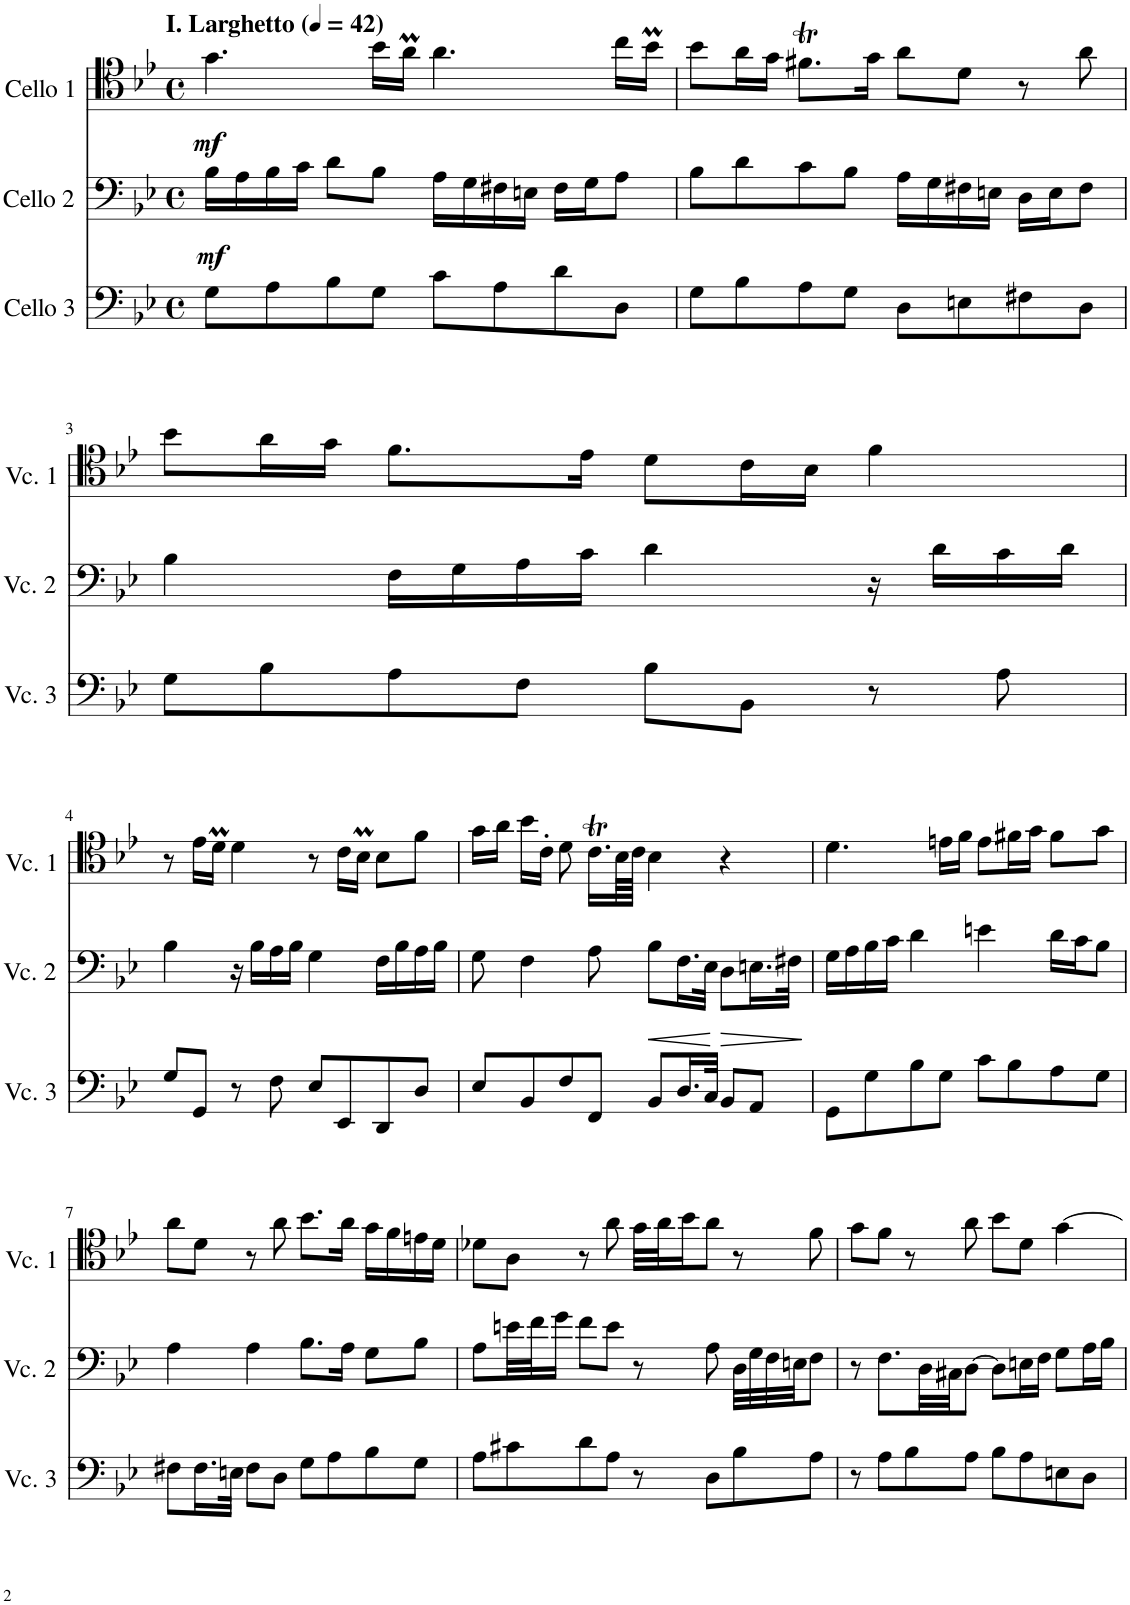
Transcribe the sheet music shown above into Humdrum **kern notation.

**kern	**kern	**dynam	**kern	**dynam
*part3	*part2	*part2	*part1	*part1
*staff3	*staff2	*staff2	*staff1	*staff1
*I"Cello 3	*I"Cello 2	*	*I"Cello 1	*
*clefF4	*clefF4	*	*clefC4	*
*k[b-e-]	*k[b-e-]	*	*k[b-e-]	*
*M4/4	*M4/4	*	*M4/4	*
*met(c)	*met(c)	*	*met(c)	*
*MM42	*MM42	*	*MM42	*
=1	=1	=1	=1	=1
!	!	!	!LO:TX:a:B:t=I. Larghetto	!
!	!	!LO:DY:b	!	!LO:DY:b
8G\L	16B-\LL	mf	4.g\	mf
.	16A\	.	.	.
8A\	16B-\	.	.	.
.	16c\JJ	.	.	.
8B-\	8d\L	.	.	.
8G\J	8B-\J	.	16b-\LL	.
.	.	.	16am\JJ	.
8c\L	16A\LL	.	4.a\	.
.	16G\	.	.	.
8A\	16F#X\	.	.	.
.	16En\JJ	.	.	.
8d\	16F#\LL	.	.	.
.	16G\J	.	.	.
8D\J	8A\J	.	16cc\LL	.
.	.	.	16b-M\JJ	.
=2	=2	=2	=2	=2
*	*^	*	*	*
8G\L	8B-\L	2ryy	.	8b-\L	.
8B-\	8d\	.	.	16a\L	.
.	.	.	.	16g\JJ	.
8A\	8c\	.	.	8.f#Xt\L	.
8G\J	8B-\J	.	.	.	.
.	.	.	.	16g\Jk	.
8D\L	16A\LL	2ryy	.	8a\L	.
.	16G\	.	.	.	.
8En\	16F#X\	.	.	8d\J	.
.	16En\JJ	.	.	.	.
8F#X\	16D\LL	.	.	8r	.
.	16E\J	.	.	.	.
8D\J	8F#\J	.	.	8a\	.
*	*v	*v	*	*	*
!!LO:LB:g=z
=3	=3	=3	=3	=3
8G\L	4B-\	.	8b-\L	.
8B-\	.	.	16a\L	.
.	.	.	16g\JJ	.
8A\	16F\LL	.	8.f\L	.
.	16G\	.	.	.
8F\J	16A\	.	.	.
.	16c\JJ	.	16e-\Jk	.
8B-\L	4d\	.	8d\L	.
8BB-\J	.	.	16c\L	.
.	.	.	16B-\JJ	.
8r	16r	.	4f\	.
.	16d\LL	.	.	.
8A\	16c\	.	.	.
.	16d\JJ	.	.	.
!!LO:LB:g=z
=4	=4	=4	=4	=4
8G/L	4B-\	.	8r	.
8GG/J	.	.	16e-\LL	.
.	.	.	16dm\JJ	.
8r	16r	.	4d\	.
.	16B-\LL	.	.	.
8F\	16A\	.	.	.
.	16B-\JJ	.	.	.
8E-/L	4G\	.	8r	.
8EE-/	.	.	16c\LL	.
.	.	.	16B-M\JJ	.
8DD/	16F\LL	.	8B-\L	.
.	16B-\	.	.	.
8D/J	16A\	.	8f\J	.
.	16B-\JJ	.	.	.
=5	=5	=5	=5	=5
8E-/L	8G\	.	16g\LL	.
.	.	.	16a\JJ	.
8BB-/	4F\	.	16b-\LL	.
.	.	.	16c'\JJ	.
8F/	.	.	8d\	.
8FF/J	8A\	.	16.cT\LL	.
.	.	.	64B-\LL	.
.	.	.	64c\JJJJ	.
!	!	!LO:HP:b	!	!
8BB-/L	8B-\L	<	4B-\	.
16.D/L	16.F\L	.	.	.
32C/JJk	32E-\JJk	.	.	.
!	!	!LO:HP:n=1:b	!	!
8BB-/L	8D\L	[ >	4r	.
8AA/J	16.En\L	.	.	.
.	32F#X\JJk	.	.	.
.	.	]	.	.
=6	=6	=6	=6	=6
8GG\L	16G\LL	.	4.d\	.
.	16A\	.	.	.
8G\	16B-\	.	.	.
.	16c\JJ	.	.	.
8B-\	4d\	.	.	.
8G\J	.	.	16en\LL	.
.	.	.	16f\JJ	.
8c\L	4en\	.	8e\L	.
8B-\	.	.	16f#X\L	.
.	.	.	16g\JJ	.
8A\	16d\LL	.	8f#\L	.
.	16c\J	.	.	.
8G\J	8B-\J	.	8g\J	.
!!LO:LB:g=z
=7	=7	=7	=7	=7
8F#X\L	4A\	.	8a\L	.
16.F#\L	.	.	8d\J	.
32En\JJk	.	.	.	.
8F#\L	4A\	.	8r	.
8D\J	.	.	8a\	.
8G\L	8.B-\L	.	8.b-\L	.
8A\	.	.	.	.
.	16A\Jk	.	16a\Jk	.
8B-\	8G\L	.	16g\LL	.
.	.	.	16f\	.
8G\J	8B-\J	.	16en\	.
.	.	.	16d\JJ	.
=8	=8	=8	=8	=8
8A\L	8A\L	.	8d-X\L	.
8c#X\	32en\LL	.	8A\J	.
.	32f\J	.	.	.
.	16g\JJ	.	.	.
8d\	8f\L	.	8r	.
8A\J	8e\J	.	8a\	.
8r	8r	.	32g\LLL	.
.	.	.	32a\J	.
.	.	.	16b-\J	.
8D\L	8A\	.	8a\J	.
8B-\	32D\LLL	.	8r	.
.	32G\	.	.	.
.	32F\	.	.	.
.	32En\JJ	.	.	.
8A\J	8F\J	.	8f\	.
=9	=9	=9	=9	=9
8r	8r	.	8g\L	.
8A\L	8.F\L	.	8f\J	.
8B-\	.	.	8r	.
.	32D\LL	.	.	.
.	32C#X\JJ	.	.	.
8A\J	[8D\J	.	8a\	.
8B-\L	8D\L]	.	8b-\L	.
8A\	16En\L	.	8d\J	.
.	16F\JJ	.	.	.
8En\	8G\L	.	[4g\	.
8D\J	16A\L	.	.	.
.	16B-\JJ	.	.	.
=	=	=	=	=
*-	*-	*-	*-	*-
